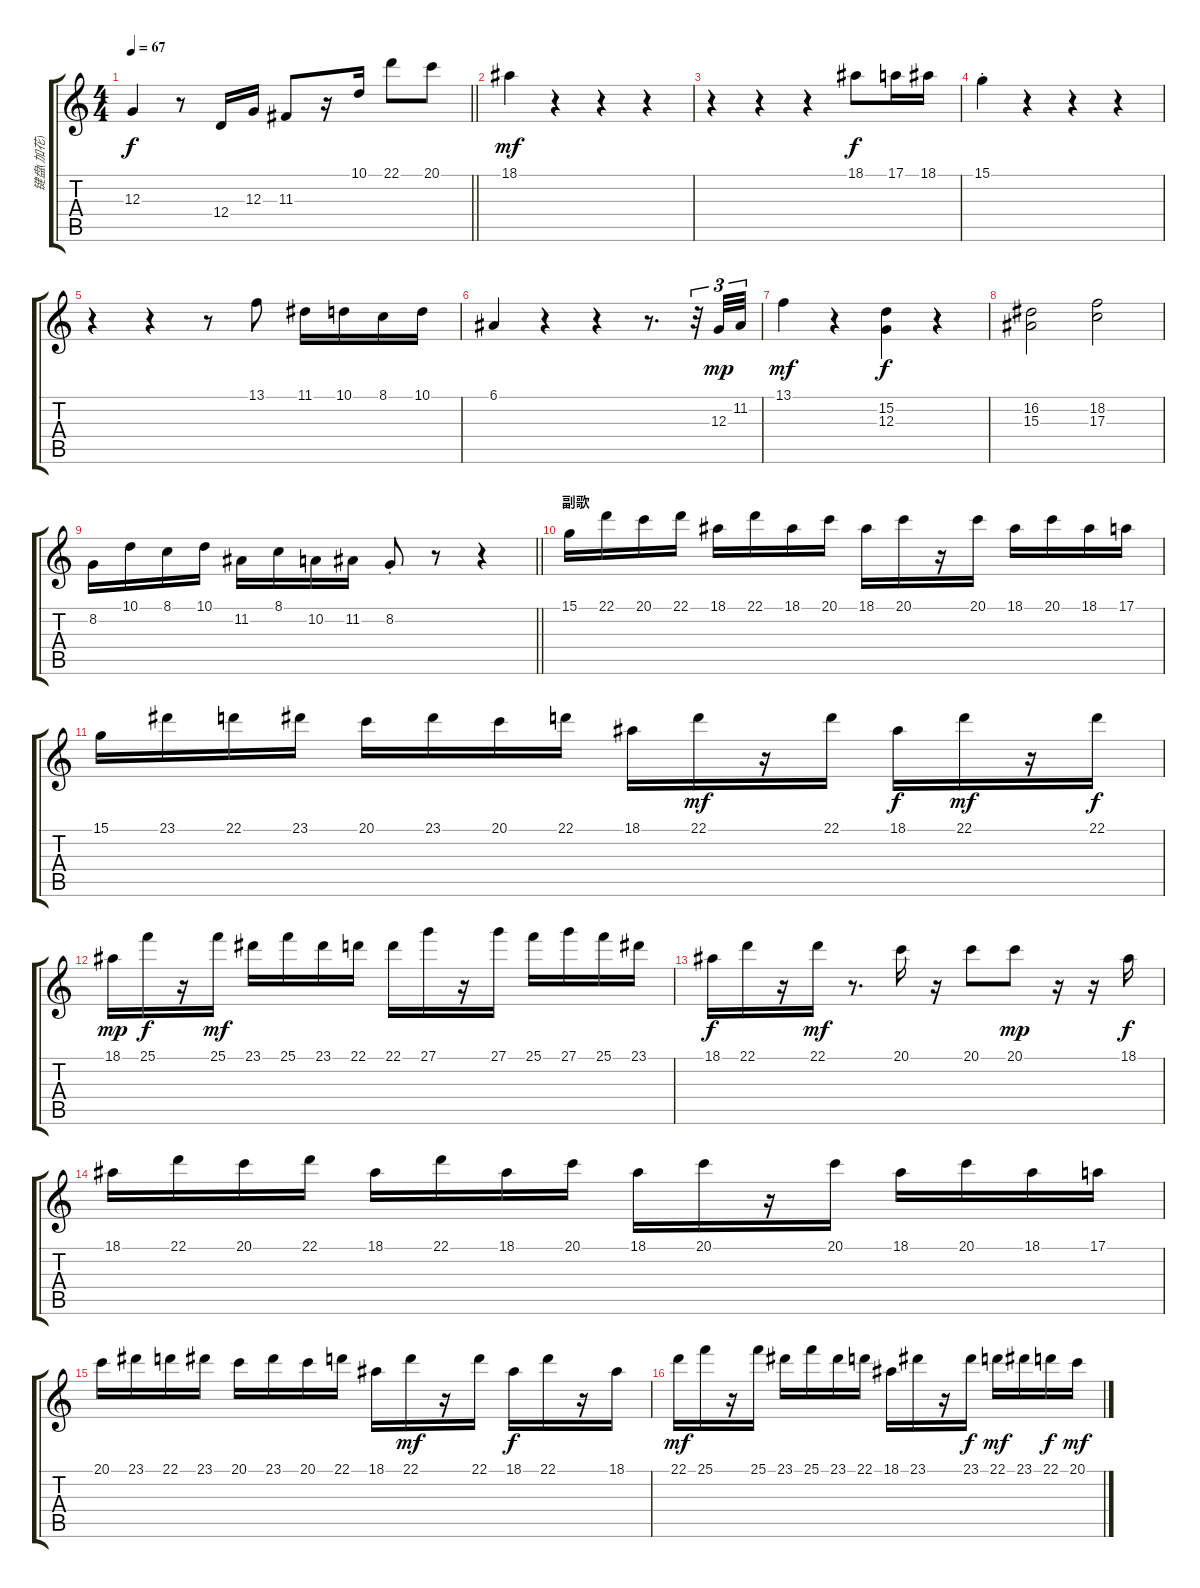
\track ("键盘(加花) " "键盘(加花) ") {instrument acousticgrandpiano}
\staff {score tabs}
\tuning (E4 B3 G3 D3 A2 E2) {hide}
\ts (4 4)
\tempo 67
\clef g2
\barLineRight lightlight
\ks c
12.3.4{dy f} r.8 12.4.16 12.3.16 11.3.8 r.16 10.1.16 22.1.8 20.1.8 |
18.1.4{dy mf} r.4 r.4 r.4 |
r.4 r.4 r.4 18.1.8{dy f} 17.1.16 18.1.16 |
15.1{st}.4 r.4 r.4 r.4 |
r.4 r.4 r.8 13.1.8 11.1.16 10.1.16 8.1.16 10.1.16 |
6.1.4 r.4 r.4 r.8{d} r.32{tu (3 2)} 12.3.32{tu (3 2) dy mp} 11.2.32{tu (3 2)} |
13.1.4{dy mf} r.4 (15.2 12.3).4{dy f} r.4 |
(16.2 15.3).2 (18.2 17.3).2 |
\barLineRight lightlight
8.2.16 10.1.16 8.1.16 10.1.16 11.2.16 8.1.16 10.2.16 11.2.16 8.2{st}.8 r.8 r.4 |
\section ("" "副歌")
15.1.16 22.1.16 20.1.16 22.1.16 18.1.16 22.1.16 18.1.16 20.1.16 18.1.16 20.1.16 r.16 20.1.16 18.1.16 20.1.16 18.1.16 17.1.16 |
15.1.16 23.1.16 22.1.16 23.1.16 20.1.16 23.1.16 20.1.16 22.1.16 18.1.16 22.1.16{dy mf} r.16 22.1.16 18.1.16{dy f} 22.1.16{dy mf} r.16 22.1.16{dy f} |
18.1.16{dy mp} 25.1.16{dy f} r.16 25.1.16{dy mf} 23.1.16 25.1.16 23.1.16 22.1.16 22.1.16 27.1.16 r.16 27.1.16 25.1.16 27.1.16 25.1.16 23.1.16 |
18.1.16{dy f} 22.1.16 r.16 22.1.16{dy mf} r.8{d} 20.1.16 r.16 20.1.8 20.1.8{dy mp} r.16 r.16 18.1.16{dy f} |
18.1.16 22.1.16 20.1.16 22.1.16 18.1.16 22.1.16 18.1.16 20.1.16 18.1.16 20.1.16 r.16 20.1.16 18.1.16 20.1.16 18.1.16 17.1.16 |
20.1.16 23.1.16 22.1.16 23.1.16 20.1.16 23.1.16 20.1.16 22.1.16 18.1.16 22.1.16{dy mf} r.16 22.1.16 18.1.16{dy f} 22.1.16 r.16 18.1.16 |
22.1.16{dy mf} 25.1.16 r.16 25.1.16 23.1.16 25.1.16 23.1.16 22.1.16 18.1.16 23.1.16 r.16 23.1.16{dy f} 22.1.16{dy mf} 23.1.16 22.1.16{dy f} 20.1.16{dy mf}
